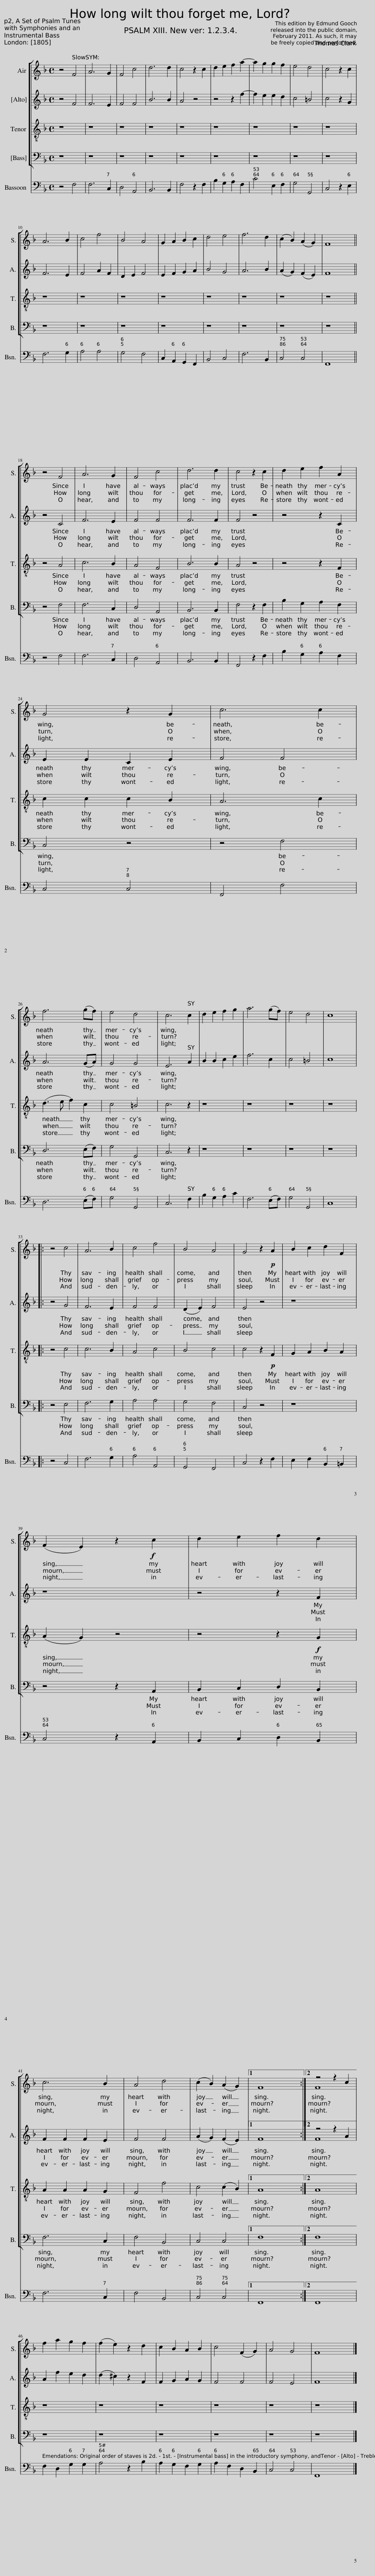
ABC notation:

X:1
%%score [ ( 1 2 ) ( 3 4 ) 5 6 ] 7
L:1/8
M:4/4
I:linebreak $
K:F
V:1 treble
V:2 treble
V:3 treble
V:4 treble
V:5 treble-8 transpose=-12
V:6 bass
V:7 bass
V:1
 z4 F4 | A6 G2 | F4 c4 | d6 d2 | c4 z2 c2 | %5
 d2 e2 f2 a2- | a2 g2 g2 f2 | e4 d4 | c4 z2 c2 |$ A6 B2 | %10
 c4 f4 | B4 A4 | G2 A2 B2 c2 | d4 e4 | f6 d2 | %15
 (c2 B2) (A2 G2) | F8 ||$ z4 F4 | A6 G2 | F4 c4 | %20
 d6 d2 | c4 z2 c2 | d2 e2 f2 A2 |$ G4 z2 G2 | c6 c2 |$ %25
 f6 (gf) | e4 d4 | c6 c2 | d2 e2 f2 g2 | a6 (gf) | %30
 e4 d4 | c8 |:$ z4 c4 | A6 B2 | c4 f4 | %35
 B4 A4 | G4 z2!p! A2 | B2 c2 d2 F2 |$ (F2 E2) z2!f! c2 | d2 e2 f2 d2 |$ %40
 c6 B2 | A4 d4 | (c2 B2) (A2 G2) |1 F8 :|2 z4 z2 c2 ||$ %45
 f2 a2 g2 f2 | (f2 e2) z2 d2 | c2 B2 A2 B2 | c4 (F2 G2) | A4 G4 | %50
 F8 |] %51
V:2
 x8 | x8 | x8 | x8 | x8 | %5
 x8 | x8 | x8 | x8 |$ x8 | %10
 x8 | x8 | x8 | x8 | x8 | %15
 x8 | x8 ||$ x8 | x8 | x8 | %20
 x8 | x8 | x8 |$ x8 | x8 |$ %25
 x8 | x8 | x8 | x8 | x8 | %30
 x8 | x8 |:$ x8 | x8 | x8 | %35
 x8 | x8 | x8 |$ x8 | x8 |$ %40
 x8 | x8 | x8 |1 x8 :|2 F8 ||$ %45
 x8 | x8 | x8 | x8 | x8 | %50
 x8 |] %51
V:3
 z4 F4 | F6 E2 | F4 F4 | B6 B2 | A4 z4 | %5
 z4 z2 f2- | f2 e2 e2 d2 | c4 =B4 | c4 z2 G2 |$ F6 E2 | %10
 F4 A2 F2 | D2 E2 F4 | E2 F2 G2 A2 | B4 G4 | A6 B2 | %15
 (A2 G2) (F2 E2) | F8 ||$ z4 C4 | F6 E2 | F4 F4 | %20
 F6 F2 | F4 z4 | z4 z2 C2 |$ E2 E2 C2 E2 | F4 F4 |$ %25
 A6 (GA) | G4 G4 | E6 A2 | B2 B2 c2 e2 | f6 c2 | %30
 c4 =B4 | c8 |:$ z4 G4 | F6 E2 | F4 F4 | %35
 (D2 E2) F4 | E4 z4 | z8 |$ z8 | z4 z2 F2 |$ %40
 F2 F2 F2 E2 | F4 F4 | (A2 G2) (F2 E2) |1 F8 :|2 z4 z2 A2 ||$ %45
 A2 f2 e2 d2 | (d2 ^c2) z2 F2 | F2 G2 A2 G2 | F4 F4 | F4 E4 | %50
 F8 |] %51
V:4
 x8 | x8 | x8 | x8 | x8 | %5
 x8 | x8 | x8 | x8 |$ x8 | %10
 x8 | x8 | x8 | x8 | x8 | %15
 x8 | x8 ||$ x8 | x8 | x8 | %20
 x8 | x8 | x8 |$ x8 | x8 |$ %25
 x8 | x8 | x8 | x8 | x8 | %30
 x8 | x8 |:$ x8 | x8 | x8 | %35
 x8 | x8 | x8 |$ x8 | x8 |$ %40
 x8 | x8 | x8 |1 x8 :|2 F8 ||$ %45
 x8 | x8 | x8 | x8 | x8 | %50
 x8 |] %51
V:5
 z8 | z8 | z8 | z8 | z8 | %5
 z8 | z8 | z8 | z8 |$ z8 | %10
 z8 | z8 | z8 | z8 | z8 | %15
 z8 | z8 ||$ z4 A4 | c6 B2 | A4 F4 | %20
 B6 B2 | A4 z4 | z4 z2 F2 |$ c2 c2 c2 B2 | A6 c2 |$ %25
 (d3 e f2) c2 | c4 =B4 | c6 z2 | z8 | z8 | %30
 z8 | z8 |:$ z4 c4 | c6 B2 | A4 c4 | %35
 B4 c4 | c4 z2!p! F2 | G2 A2 B2 A2 |$ (A2 G2) z4 | z4 z2!f! G2 |$ %40
 A2 A2 A2 G2 | F4 f4 | c4 (c2 B2) |1 A8 :|2 A8 ||$ %45
 z8 | z8 | z8 | z8 | z8 | %50
 z8 |] %51
V:6
 z8 | z8 | z8 | z8 | z8 | %5
 z8 | z8 | z8 | z8 |$ z8 | %10
 z8 | z8 | z8 | z8 | z8 | %15
 z8 | z8 ||$ z4 F,4 | F,6 C,2 | D,4 A,,4 | %20
 B,,6 B,,2 | F,4 z2 F,2 | B,2 G,2 A,2 F,2 |$ C,4 z4 | z4 F,4 |$ %25
 D,6 (E,F,) | G,4 G,,4 | C,6 z2 | z8 | z8 | %30
 z8 | z8 |:$ z4 E,4 | F,6 G,2 | A,4 A,4 | %35
 G,4 F,4 | C,4 z4 | z8 |$ z4 z2 A,,2 | B,,2 C,2 D,2 B,,2 |$ %40
 F,6 C,2 | F,4 B,,4 | C,4 C,4 |1 F,8 :|2 F,8 ||$ %45
 z8 | z8 | z8 | z8 | z8 | %50
 z8 |] %51
V:7
 z4 F,4 | F,6 C,2 | D,4 A,,4 | B,,6 B,,2 | F,4 z2 F,2 | %5
 B,2 G,2 A,2 F,2 | C4 E,2 F,2 | G,4 G,,4 | C,4 z2 E,2 |$ F,6 G,2 | %10
 A,4 A,4 | G,4 F,4 | C,2 A,,2 G,,2 F,,2 | B,,4 C,4 | F,6 B,,2 | %15
 C,4 C,4 | F,,8 ||$ z4 F,4 | F,6 C,2 | D,4 A,,4 | %20
 B,,6 B,,2 | F,,4 z2 F,2 | B,2 G,2 A,2 F,2 |$ C,4 C,4 | F,,4 F,4 |$ %25
 D,6 (E,F,) | G,4 G,,4 | C,6 F,2 | B,2 G,2 A,2 C2 | F,6 (E,F,) | %30
 G,4 G,,4 | C,8 |:$ z4 C,4 | F,6 G,2 | A,4 A,,4 | %35
 G,,4 F,,4 | C,4 z2 F,2 | E,2 F,2 B,,2 =B,,2 |$ C,4 z2 A,,2 | B,,2 C,2 D,2 B,,2 |$ %40
 F,6 C,2 | F,4 B,,4 | C,4 C,4 |1 F,,8 :|2 F,,8 ||$ %45
 F,2 D,2 G,2 G,2 | A,4 z2 B,2 | A,2 G,2 F,2 G,2 | A,2 F,2 D,2 B,,2 | C,4 C,4 | %50
 F,,8 |] %51
